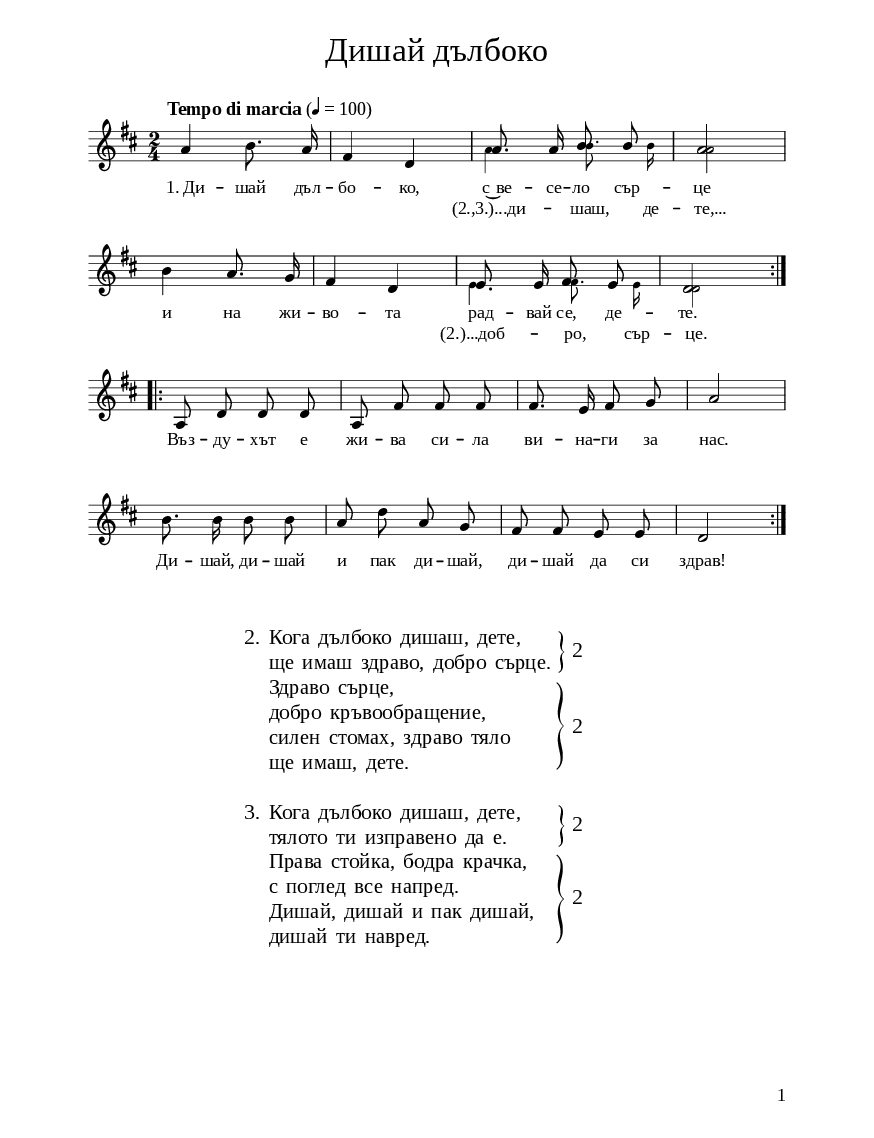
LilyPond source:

\version "2.24.3"

\include "include/globals.ily"

"rightBraces063" = \markup {
  \column {
    % repeat braces
    \translate #'(0 . -0.7 )
    \right-brace #20

    \translate #'(0 . -3.9 )
    \right-brace #42

    \translate #'(0 . -5.4 )
    \right-brace #20

    \translate #'(0 . -5.0 )
    \right-brace #43
  }
  \column {
    % repeat numbers
    \translate #'(0 . -1.2 )
    2

    \translate #'(0 . -4.5 )
    2

    \translate #'(0 . -9.5 )
    2

    \translate #'(0 . -7.0 )
    2
  }
}

\bookpart {
  \label #'ref063
  \tocItem \markup "Дишай дълбоко"
  \include "include/bookpart-paper.ily"
  \score {
    \include "include/score-layout.ily"

    <<
      \new Voice = "mainVoice" \absolute  {
        \clef treble
        \key d \major
        \time 2/4
        \tempoFunc "Tempo di marcia" 4 "100"
        \autoBeamOff

        a'4 b'8. a'16 | fis'4 d' | \noBreak

        <<
          % now temporary add a second voice
          {
            \voiceTwo % this voice is in the same context as parent
            \stemUp a'8. a'16 b'8 b' | a'2 \stemNeutral
          }
          \new Voice = "tempVoice1" {
            % this is a new voice context
            \voiceOne \autoBeamOff
            \stemDown \tiny a'4 b'8. b'16 |
            \once \override NoteColumn.force-hshift = #1.2
            a'2 \stemNeutral
          }
        >>
        \oneVoice
        | \break

        b'4 a'8. g'16 | fis'4 d' | \noBreak

        <<
          % now temporary add a new voice
          {
            \voiceTwo % this voice is in the same context as parent
            \stemUp e'8. e'16 fis'8 e' | d'2 \stemNeutral
          }
          \new Voice = "tempVoice2" {
            % this is a new voice context
            \voiceOne \autoBeamOff
            \stemDown \tiny e'4 fis'8. e'16 |
            \once \override NoteColumn.force-hshift = #1.2
            d'2 \stemNeutral
          }
        >>
        \oneVoice
        \bar ":|.|:" | \break
        a8 d' d' d' | a8 fis' fis' fis' | fis'8. e'16 fis'8 g' |  a'2 \break |
        b'8. b'16 b'8 b' | a'8 d'' a' g' |  fis'8 fis'8 e'8 e'8|  d'2 \bar ":|." \break |
      }

      \new Lyrics \lyricsto "mainVoice" {
        "1. Ди" -- шай дъл -- бо -- ко, с~ве -- се -- ло сър -- це
        и на жи -- во -- та рад -- вай се, де -- те.
        Въз -- ду -- хът е жи -- ва си -- ла ви -- на -- ги за нас.
        Ди -- шай, ди -- шай и пак ди -- шай, ди -- шай да си здрав!
      }
      \new Lyrics \lyricsto "tempVoice1" {
        "(2.,3.)...ди" -- шаш, де -- те,...
      }

      \new Lyrics \lyricsto "tempVoice2" {
        "(2.)...доб" -- ро, сър -- це.
      }
    >>

    \header {
      title = \titleFunc "Дишай дълбоко" "Dišaj dălboko"
    }

    \midi{}

  } % score



  \markup \fontsize #bgCoupletFontSize {
    \hspace #15
    \override #`(baseline-skip . ,bgCoupletBaselineSkip)
    \column {

      \line {   2.  Кога дълбоко дишаш, дете,}

      \line {   "   "ще имаш здраво, добро сърце.}

      \line {   "   "Здраво сърце, }

      \line {   "   "добро кръвообращение,}

      \line {   "   "силен стомах, здраво тяло}

      \line {   "   "ще имаш, дете.}

      \line {   "   "}

      \line {   3. Кога дълбоко дишаш, дете,}

      \line {   "   "тялото ти изправено да е.}

      \line {   "   "Права стойка, бодра крачка,}

      \line {   "   "с поглед все напред.}

      \line {   "   "Дишай, дишай и пак дишай, }

      \line {   "   "дишай ти навред. }
    }
    \"rightBraces063"
  } % markup
  

} % bookpart
